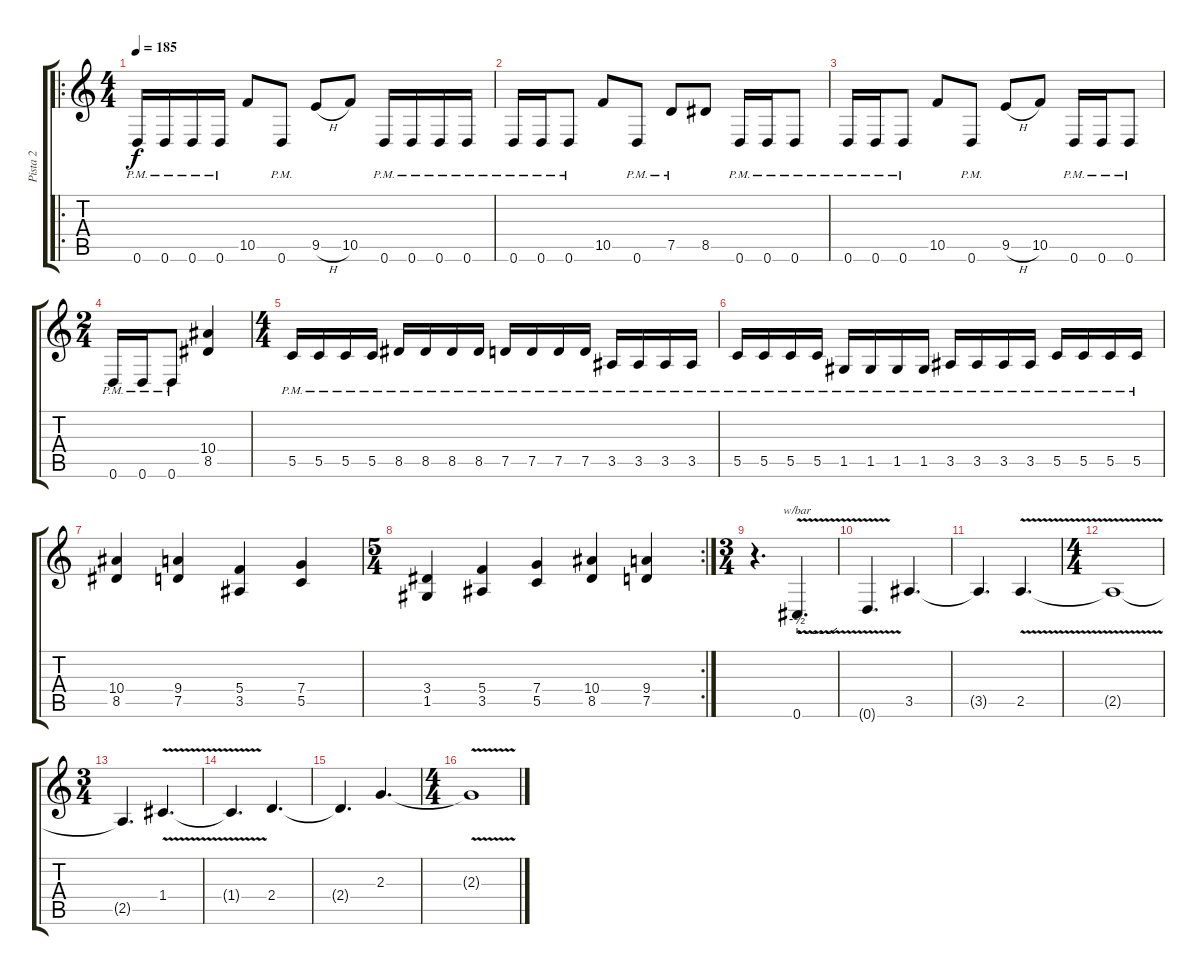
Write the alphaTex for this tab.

\track ("Pista 2" "Pista 2") {instrument distortionguitar}
\staff {score tabs}
\tuning (D4 A3 F3 C3 G2 D2) {hide}
\ro
\ts (4 4)
\tempo 185
\clef g2
\ks c
0.6{pm}.16{dy f} 0.6{pm}.16 0.6{pm}.16 0.6{pm}.16 10.5.8 0.6{pm}.8 9.5{h}.8 10.5.8 0.6{pm}.16 0.6{pm}.16 0.6{pm}.16 0.6{pm}.16 |
0.6{pm}.16 0.6{pm}.16 0.6{pm}.8 10.5.8 0.6{pm}.8 7.5{pm}.8 8.5.8 0.6{pm}.16 0.6{pm}.16 0.6{pm}.8 |
0.6{pm}.16 0.6{pm}.16 0.6{pm}.8 10.5.8 0.6{pm}.8 9.5{h}.8 10.5.8 0.6{pm}.16 0.6{pm}.16 0.6{pm}.8 |
\ts (2 4)
0.6{pm}.16 0.6{pm}.16 0.6{pm}.8 (10.4 8.5).4 |
\ts (4 4)
5.5{pm}.16 5.5{pm}.16 5.5{pm}.16 5.5{pm}.16 8.5{pm}.16 8.5{pm}.16 8.5{pm}.16 8.5{pm}.16 7.5{pm}.16 7.5{pm}.16 7.5{pm}.16 7.5{pm}.16 3.5{pm}.16 3.5{pm}.16 3.5{pm}.16 3.5{pm}.16 |
5.5{pm}.16 5.5{pm}.16 5.5{pm}.16 5.5{pm}.16 1.5{pm}.16 1.5{pm}.16 1.5{pm}.16 1.5{pm}.16 3.5{pm}.16 3.5{pm}.16 3.5{pm}.16 3.5{pm}.16 5.5{pm}.16 5.5{pm}.16 5.5{pm}.16 5.5{pm}.16 |
(10.4 8.5).4 (9.4 7.5).4 (5.4 3.5).4 (7.4 5.5).4 |
\rc 2
\ts (5 4)
(3.4 1.5).4 (5.4 3.5).4 (7.4 5.5).4 (10.4 8.5).4 (9.4 7.5).4 |
\ts (3 4)
r.4{d} 0.6{v}.4{d tbe (custom default 0 -2 50 -2 60 0)} |
0.6{t}.4{d} 3.5.4{d} |
3.5{t}.4{d} 2.5{v}.4{d} |
\ts (4 4)
2.5{t}.1 |
\ts (3 4)
2.5{t}.4{d} 1.4{v}.4{d} |
1.4{t}.4{d} 2.4.4{d} |
2.4{t}.4{d} 2.3.4{d} |
\ts (4 4)
2.3{v t}.1
